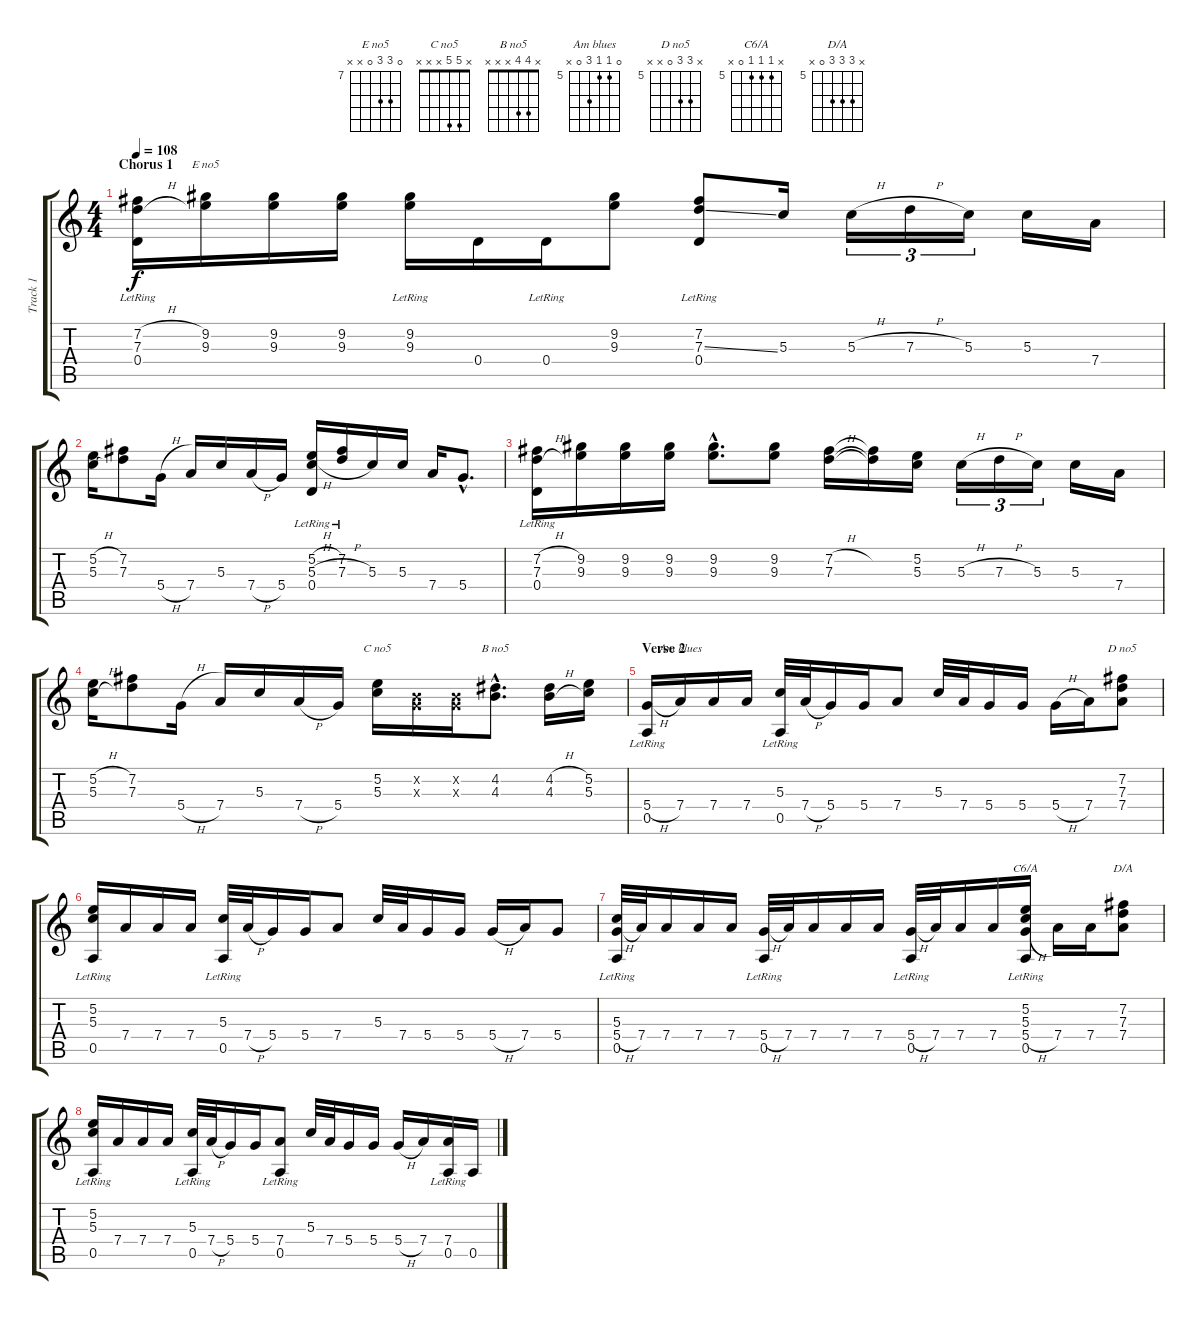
\track ("Track 1" "Track 1") {instrument acousticguitarsteel}
\staff {score tabs}
\tuning (E4 B3 G3 D3 A2 E2) {hide}
\chord ("E no5" 0 9 9 0 x x) {firstfret 7}
\chord ("C no5" x 5 5 x x x)
\chord ("B no5" x 4 4 x x x)
\chord ("Am blues" 0 5 5 7 0 x) {firstfret 5}
\chord ("D no5" x 7 7 0 x x) {firstfret 5}
\chord ("C6/A" x 5 5 5 0 x) {firstfret 5}
\chord ("D/A" x 7 7 7 0 x) {firstfret 5}
\ts (4 4)
\section ("" "Chorus 1")
\tempo 108
\clef g2
\ks c
(7.2{h} 7.3{h} 0.4{lr}).16{dy f} (9.2 9.3).16{ch "E no5"} (9.2 9.3).16 (9.2 9.3).16 (9.2{lr} 9.3{lr}).16 0.4.16 0.4{lr}.16 (9.2 9.3).8 (7.2 7.3{ss} 0.4{lr}).8 5.3.16 5.3{h}.16{tu (3 2)} 7.3{h}.16{tu (3 2)} 5.3.16{tu (3 2)} 5.3.16 7.4.16 |
(5.2{h} 5.3{h}).16 (7.2 7.3).8 5.4{h}.16 7.4.16 5.3.16 7.4{h}.16 5.4.16 (5.2{h} 5.3{h} 0.4{lr}).16 (7.2{lr} 7.3{h}).16 5.3.16 5.3.16 7.4.16 5.4{hac}.8{d} |
(7.2{h} 7.3{h} 0.4{lr}).16 (9.2 9.3).16 (9.2 9.3).16 (9.2 9.3).16 (9.2{hac} 9.3{hac}).8{d} (9.2 9.3).8 (7.2{h} 7.3{h}).16 (7.2{t} 7.3{t}).16 (5.2 5.3).16 5.3{h}.16{tu (3 2)} 7.3{h}.16{tu (3 2)} 5.3.16{tu (3 2)} 5.3.16 7.4.16 |
(5.2{h} 5.3{h}).16 (7.2 7.3).8 5.4{h}.16 7.4.16 5.3.16 7.4{h}.16 5.4.16 (5.2 5.3).16{ch "C no5"} (0.2{x} 0.3{x}).16 (0.2{x} 0.3{x}).16 (4.2{hac} 4.3{hac}).8{d ch "B no5"} (4.2{h} 4.3{h}).16 (5.2 5.3).16 |
\section ("" "Verse 2")
(5.4{h} 0.5{lr}).16 7.4.16{ch "Am blues"} 7.4.16 7.4.16 (5.3 0.5{lr}).32 7.4{h}.32 5.4.16 5.4.16 7.4.8 5.3.32 7.4.32 5.4.16 5.4.16 5.4{h}.16 7.4.16 (7.2 7.3 7.4).8{ch "D no5"} |
(5.2 5.3 0.5{lr}).16 7.4.16 7.4.16 7.4.16 (5.3 0.5{lr}).32 7.4{h}.32 5.4.16 5.4.16 7.4.8 5.3.32 7.4.32 5.4.16 5.4.16 5.4{h}.16 7.4.16 5.4.8 |
(5.3 5.4{h} 0.5{lr}).32 7.4.32 7.4.16 7.4.16 7.4.16 (5.4{h} 0.5{lr}).32 7.4.32 7.4.16 7.4.16 7.4.16 (5.4{h} 0.5{lr}).32 7.4.32 7.4.16 7.4.16 (5.2 5.3 5.4{h} 0.5{lr}).16{ch "C6/A"} 7.4.16 7.4.16 (7.2 7.3 7.4).8{ch "D/A"} |
(5.2 5.3 0.5{lr}).16 7.4.16 7.4.16 7.4.16 (5.3 0.5{lr}).32 7.4{h}.32 5.4.16 5.4.16 (7.4 0.5{lr}).8 5.3.32 7.4.32 5.4.16 5.4.16 5.4{h}.16 7.4.16 (7.4{lr} 0.5).16 0.5.16
